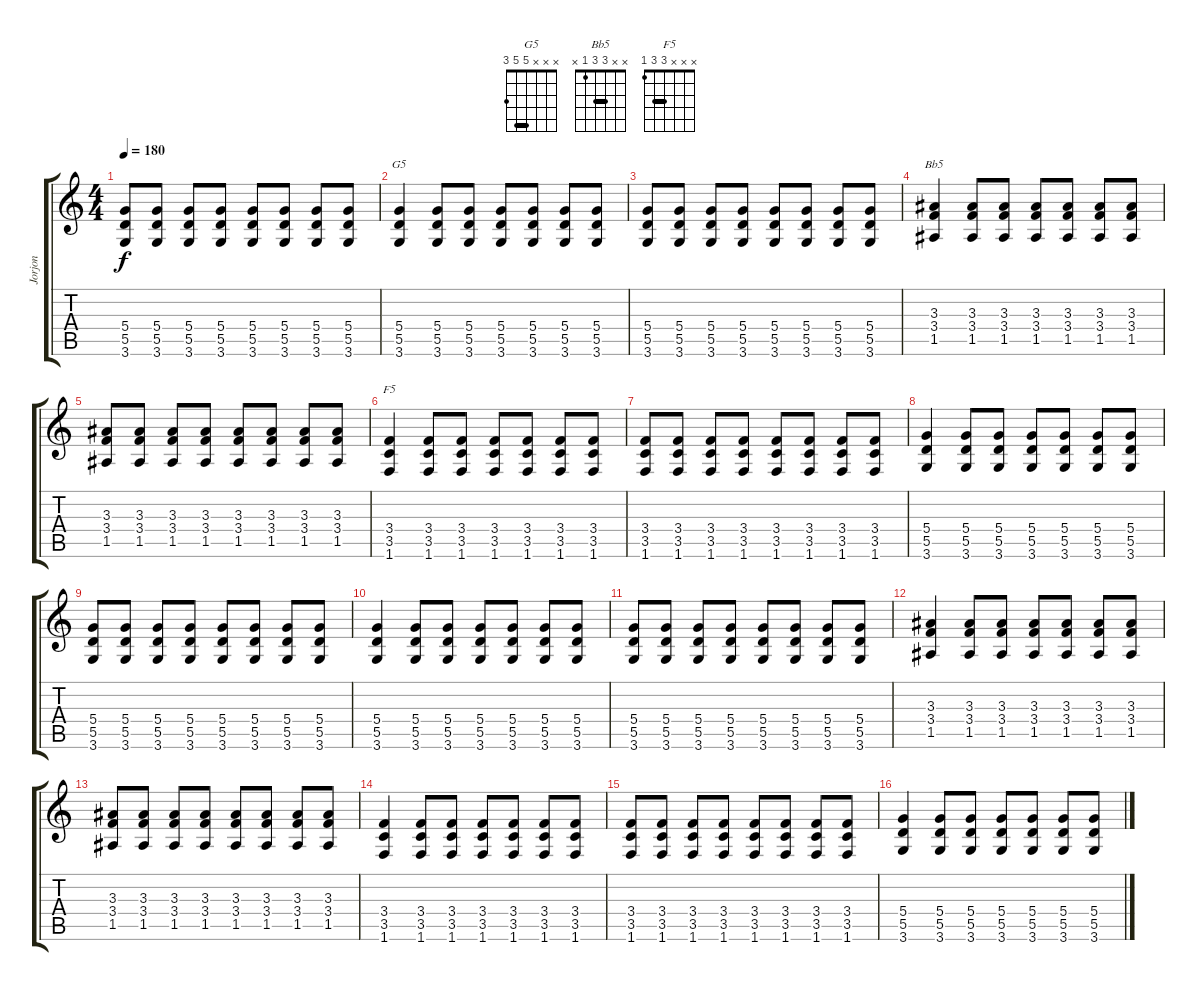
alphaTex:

\track ("Jorjon" "Jorjon") {instrument overdrivenguitar}
\staff {score tabs}
\tuning (E4 B3 G3 D3 A2 E2) {hide}
\chord ("G5" x x x 5 5 3) {barre 5}
\chord ("Bb5" x x 3 3 1 x) {barre 3}
\chord ("F5" x x x 3 3 1) {barre 3}
\ts (4 4)
\tempo 180
\clef g2
\ks c
(5.4 5.5 3.6).8{dy f} (5.4 5.5 3.6).8 (5.4 5.5 3.6).8 (5.4 5.5 3.6).8 (5.4 5.5 3.6).8 (5.4 5.5 3.6).8 (5.4 5.5 3.6).8 (5.4 5.5 3.6).8 |
(5.4 5.5 3.6).4{ch "G5"} (5.4 5.5 3.6).8 (5.4 5.5 3.6).8 (5.4 5.5 3.6).8 (5.4 5.5 3.6).8 (5.4 5.5 3.6).8 (5.4 5.5 3.6).8 |
(5.4 5.5 3.6).8 (5.4 5.5 3.6).8 (5.4 5.5 3.6).8 (5.4 5.5 3.6).8 (5.4 5.5 3.6).8 (5.4 5.5 3.6).8 (5.4 5.5 3.6).8 (5.4 5.5 3.6).8 |
(3.3 3.4 1.5).4{ch "Bb5"} (3.3 3.4 1.5).8 (3.3 3.4 1.5).8 (3.3 3.4 1.5).8 (3.3 3.4 1.5).8 (3.3 3.4 1.5).8 (3.3 3.4 1.5).8 |
(3.3 3.4 1.5).8 (3.3 3.4 1.5).8 (3.3 3.4 1.5).8 (3.3 3.4 1.5).8 (3.3 3.4 1.5).8 (3.3 3.4 1.5).8 (3.3 3.4 1.5).8 (3.3 3.4 1.5).8 |
(3.4 3.5 1.6).4{ch "F5"} (3.4 3.5 1.6).8 (3.4 3.5 1.6).8 (3.4 3.5 1.6).8 (3.4 3.5 1.6).8 (3.4 3.5 1.6).8 (3.4 3.5 1.6).8 |
(3.4 3.5 1.6).8 (3.4 3.5 1.6).8 (3.4 3.5 1.6).8 (3.4 3.5 1.6).8 (3.4 3.5 1.6).8 (3.4 3.5 1.6).8 (3.4 3.5 1.6).8 (3.4 3.5 1.6).8 |
(5.4 5.5 3.6).4 (5.4 5.5 3.6).8 (5.4 5.5 3.6).8 (5.4 5.5 3.6).8 (5.4 5.5 3.6).8 (5.4 5.5 3.6).8 (5.4 5.5 3.6).8 |
(5.4 5.5 3.6).8 (5.4 5.5 3.6).8 (5.4 5.5 3.6).8 (5.4 5.5 3.6).8 (5.4 5.5 3.6).8 (5.4 5.5 3.6).8 (5.4 5.5 3.6).8 (5.4 5.5 3.6).8 |
(5.4 5.5 3.6).4 (5.4 5.5 3.6).8 (5.4 5.5 3.6).8 (5.4 5.5 3.6).8 (5.4 5.5 3.6).8 (5.4 5.5 3.6).8 (5.4 5.5 3.6).8 |
(5.4 5.5 3.6).8 (5.4 5.5 3.6).8 (5.4 5.5 3.6).8 (5.4 5.5 3.6).8 (5.4 5.5 3.6).8 (5.4 5.5 3.6).8 (5.4 5.5 3.6).8 (5.4 5.5 3.6).8 |
(3.3 3.4 1.5).4 (3.3 3.4 1.5).8 (3.3 3.4 1.5).8 (3.3 3.4 1.5).8 (3.3 3.4 1.5).8 (3.3 3.4 1.5).8 (3.3 3.4 1.5).8 |
(3.3 3.4 1.5).8 (3.3 3.4 1.5).8 (3.3 3.4 1.5).8 (3.3 3.4 1.5).8 (3.3 3.4 1.5).8 (3.3 3.4 1.5).8 (3.3 3.4 1.5).8 (3.3 3.4 1.5).8 |
(3.4 3.5 1.6).4 (3.4 3.5 1.6).8 (3.4 3.5 1.6).8 (3.4 3.5 1.6).8 (3.4 3.5 1.6).8 (3.4 3.5 1.6).8 (3.4 3.5 1.6).8 |
(3.4 3.5 1.6).8 (3.4 3.5 1.6).8 (3.4 3.5 1.6).8 (3.4 3.5 1.6).8 (3.4 3.5 1.6).8 (3.4 3.5 1.6).8 (3.4 3.5 1.6).8 (3.4 3.5 1.6).8 |
(5.4 5.5 3.6).4 (5.4 5.5 3.6).8 (5.4 5.5 3.6).8 (5.4 5.5 3.6).8 (5.4 5.5 3.6).8 (5.4 5.5 3.6).8 (5.4 5.5 3.6).8
